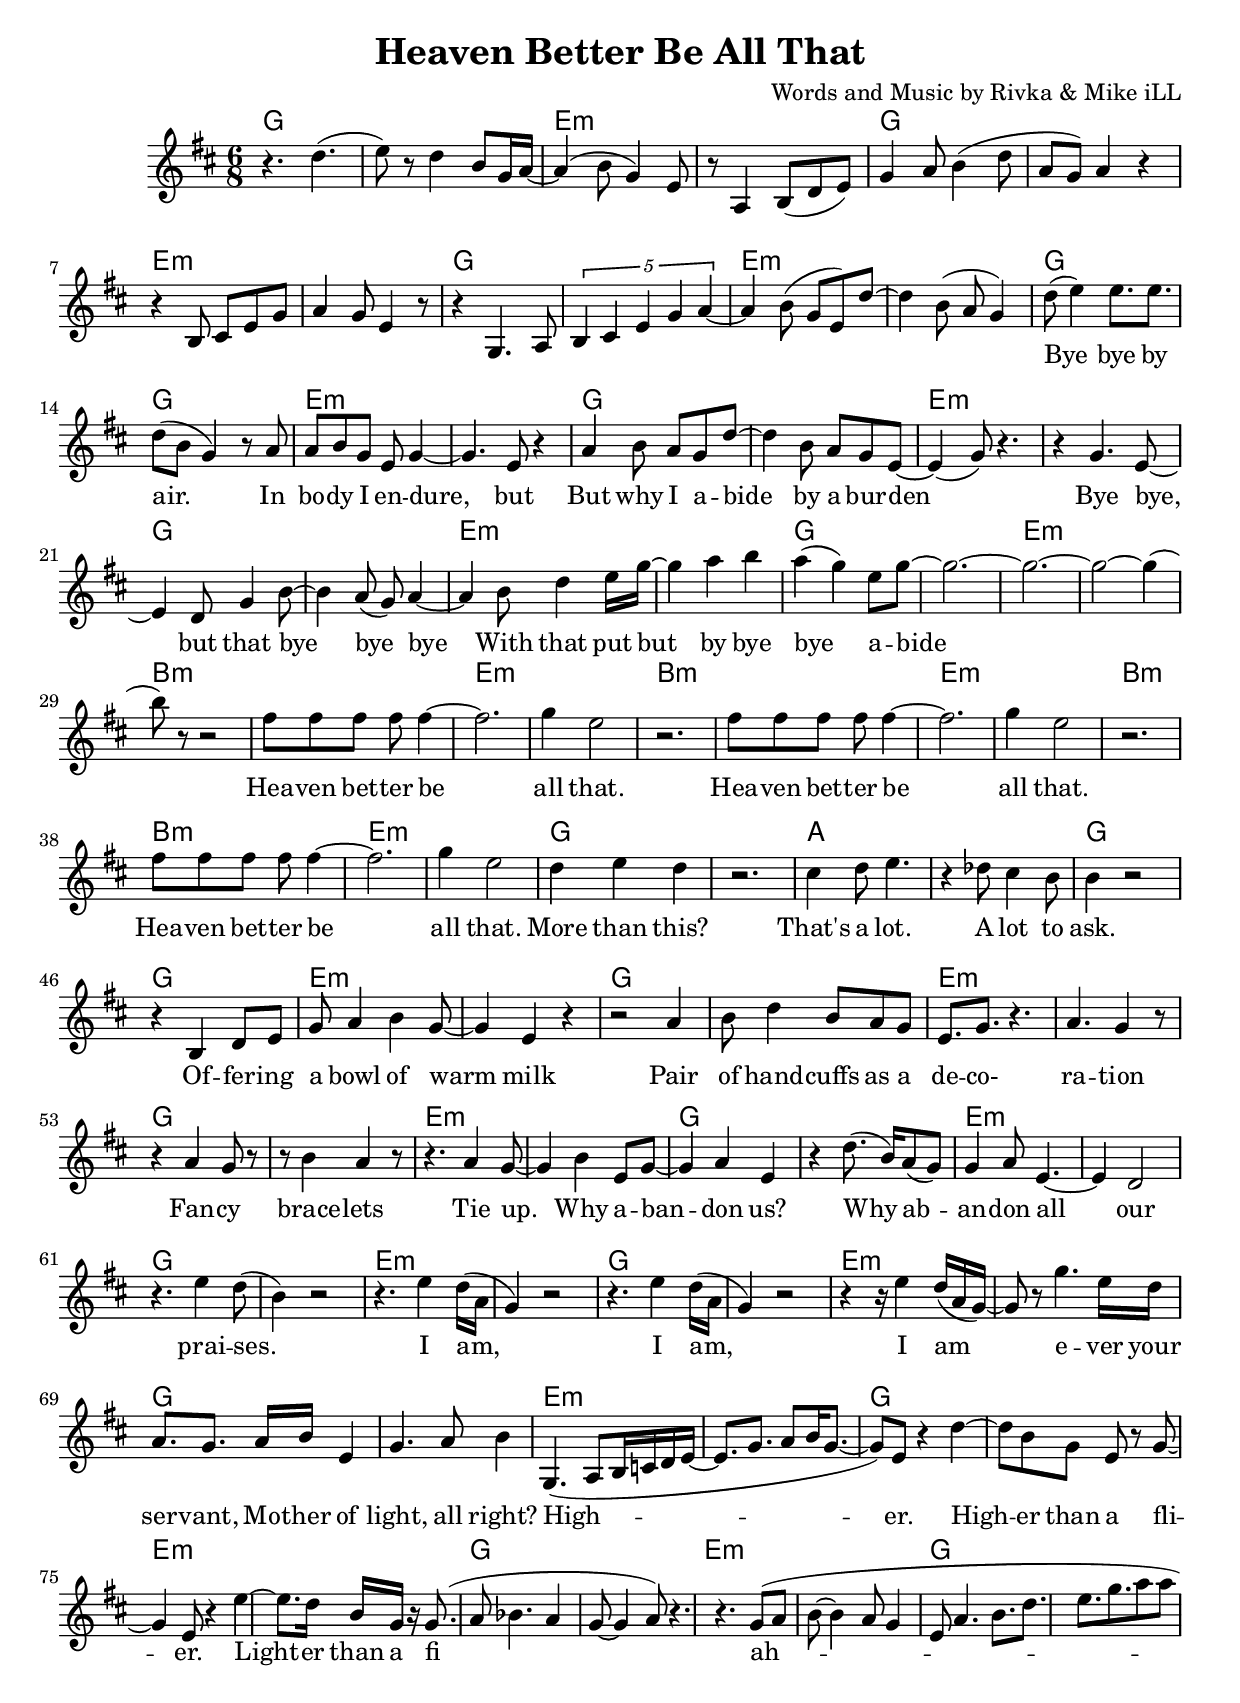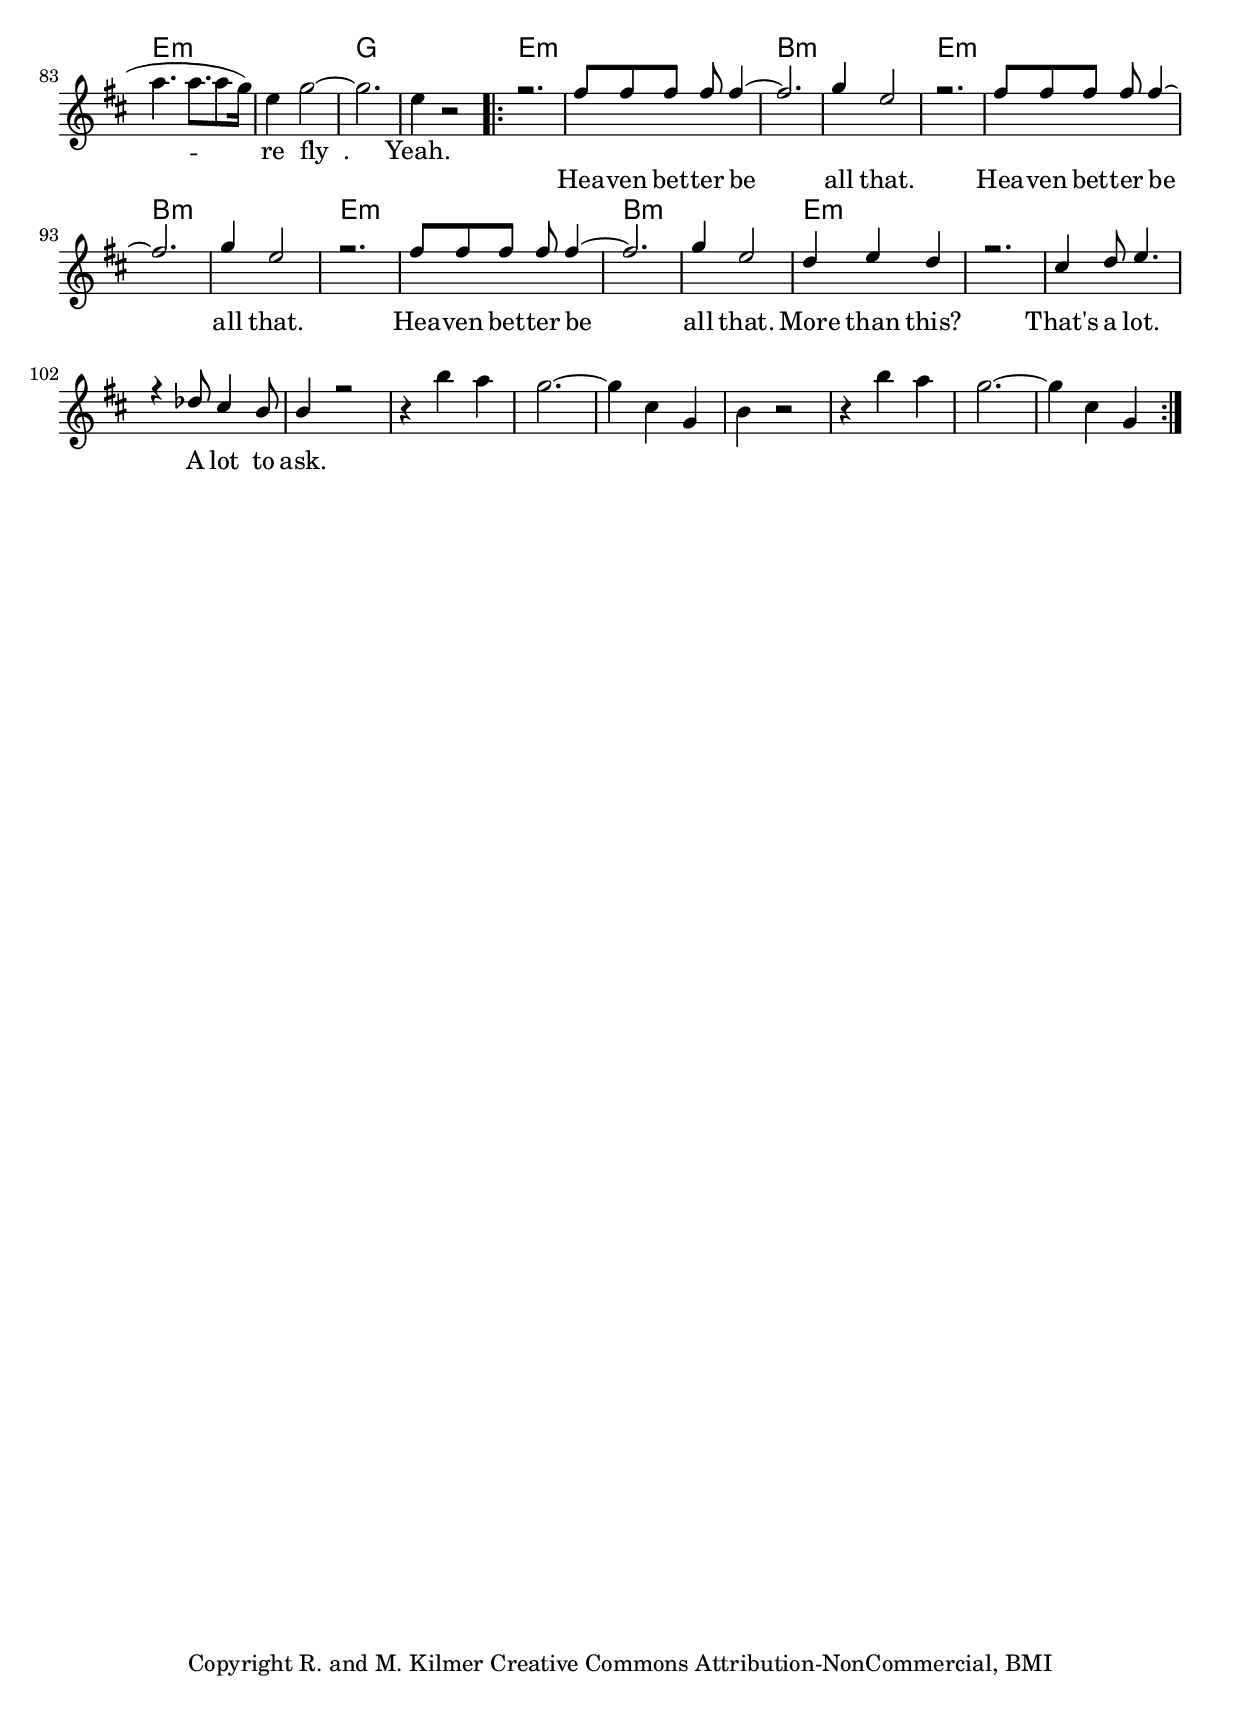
\version "2.18.2"

\header {
  title = "Heaven Better Be All That"
  composer = "Words and Music by Rivka & Mike iLL"
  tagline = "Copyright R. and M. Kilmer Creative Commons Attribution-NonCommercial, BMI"
}

\paper{ print-page-number = ##f bottom-margin = 0.5\in }

melody = \relative c'' {
  \clef treble
  \key d \major
  \time 6/8 
  r4. d( | e8) r d4 b8 g16 a~ | a4( b8 g4) e8 | r8 a,4 b8( d e) |
  g4 a8 b4( d8 | a g) a4 r | r b,8 cis e g | a4 g8 e4 r8 |
  r4 g,4. a8 | \tuplet 5/3 { b4 cis e g a~ } | a4 b8( g e) d'~ |
  d4 b8( a g4 ) |
  
  \new Voice = "verseOne" {
  	d'8( e4) e8. e | d8( b g4) r8 a | % bye bye by air. In
  	a b g e g4~ | g4. e8 r4 | % In body i endure but
  	a4 b8 a g d'~ | d4 b8 a g e~ | e4( g8) r4. | r4 g4. e8~ | % But why I abide by a burden. Bye bye, 
	e4 d8 g4 b8~ | b4 a8( g) a4~ | % bye, but that bye bye bye
	a b8 d4 e16 g~ | g4 a b | a( g) e8 g8~ | g2.~ | % With that put but bye bye abide
	g~ | g2 ~g4( | % abide
	
	b8) r8 r2 | fis8 fis fis fis fis4~ | fis2. | g4 e2 | % Heaven better
	r2. | fis8 fis fis fis fis4~ | fis2. | g4 e2 |
	r2. | fis8 fis fis fis fis4~ | fis2. | g4 e2 |
	d4 e d | r2. | cis4 d8 e4. | r4 des8 cis4 b8 | % That's a lot ... a lot to
	b4 r2 |
	
	r4 b, d8 e | g a4 b4 g8~ | g4 e r |  % Offering a bowl of warm milk
	r2 a4 | b8 d4 b8 a g | e8. g r4. | a4. g4 r8 | % Pair of handcuffs as a decoration
	r4 a g8 r | r b4 a r8 |% Fancy bracelets
	r4. a4 g8~ | g4 b e,8 g~ | % Tie up. Why ab- 
	g4 a4 e | r d'8.( b16) a8( g) | g4 a8 e4.~ | e4 d2 | % andon us. Why abandon all our 
	r4. e'4 d8( | b4) r2 | % praises.

	r4. e4 d16( a | g4) r2 | r4. e'4 d16( a | g4) r2 | % I am, I am,
	r4 r16 e'4 d16( a g~) | g8 r g'4. e16 d |  % I am ever your 
	a8. g a16 b e,4 | g4. a8 b4 | % servant, Mother of light, a' right?
	g,4.( a8 b16 c d e~ | e8. g8. a8 b16 g8.~ | % High- 
	g8) e8 r4 d'~ | d8 b8 g e r g~ | % er. Higher than a fl-
	g4 e8 r4 e'~ | e8. d16 b g r g8.( a8 | % ier. Lighter than a fi-
	bes4. a4 g8~ | g4 a8) r4. | % __ 
	r4. g8( a b~ | b4 a8 g4 e8 | % __
	a4. b8. d | e8. g a8 a | % __
	a4. a8. a8 g16) | e4 g2~ | g2. | e4 r2 | % re fly. Yeah.
	% 
	% CHORUS
	% 
	% Fa la la la I I I I
	% Born by a tribe I like and love.
	% Bold trends I try, would not defy tradition
	% But let me be clear.
	% 
	% Her. Our. All our us combined right here.
	% Ever come what lie. Ah.
	% Holler holler. Hip hip.
	% Hell of hell of hip hip.
	% Halleluja hip hip.
	% Halleluja hip hip. What
	% 
	% Here ’n’ I a 
	% Yeah I I I I I a
	% Awh ah an
	% 
	% High, why I ever
	% Why I ever lie yeah
	% Hey it’s such a game we are playing. Yeah. Hey.
	% 
	% Hey hey hey hip hip by us say what by us say what said tru all of my yodel 
	% Hip hip my yodel goin’ up.
	% 
	% CHORUS
	% 
	% In that spot, that mind that got desire less
	% Be on that
	% Great land that feels
	% Better than heaven ever
	% Softly as a landing feather
	% Gently by a well adroit sweet nimble finger of sky
	%  
	% Rolling and a tum-ba-ling a-
	% Round about above a mother
	% Ready ever. Any weather.
	% Guided by complete surrender.
	% 
	% Man and woman, humankind we
	% All got deep and deeper into trouble
	% Mmm Build that build that Babel Tower up
	% 
	% Za ba bap za ba bap
	% Za ba bap ba ba ba bap
	% Ba ba bap ba ba bap ba ba bap
	% Ba ba ba bop bop bop bap ba bap
	% 
	% Higher higher higher higher 
	% Higher higher wow!
	% 
	% CHORUS
	% 
	% Got it in our blood, papa. Good, papa.
	% Ma was in the wood cut pile up up our
	% Though I understood what the thought was for
	% How ‘bout by lunch I forget it?
	% 
	% Every day I wake up
	% So far. What for?
	% But I lie awake a lot late ask not what for
	% Walking on a wide
	% One a wide foot-pounded ground network of trails
	% 
	% Every time we think that we’ve found some peace and some
	% Peace and some peace and security
	% Well buddy babe you can bet bet bet that the media.
	% Audio, video, billboard and radio
	% Grabbing ahold of my mind and my wallet
	% Benny after Benny and a
	% Billion and a billion and a
	% Zillion you would think that we’re buying
	% La la la la la life after life
	% 
	% CHORUS
	% Offering a bowl of warm milk
	% Pair of handcuffs as a decoration
	% Fancy bracelets
	% Tie up. Why abandon us.
	% Why abandon all our praises.
	% 
	% I am, I am, I am ever your servant, 
	% Mother of light, all right?
	% Higher. Higher than a flier.
	% Lighter than a fire– fly. Yeah.
	% 
	% CHORUS
	% 
	% Fa la la la I I I I
	% Born by a tribe I like and love.
	% Bold trends I try, would not defy tradition
	% But let me be clear.
	% 
	% Her. Our. All our us combined right here.
	% Ever come what lie. Ah.
	% Holler holler. Hip hip.
	% Hell of hell of hip hip.
	% Halleluja hip hip.
	% Halleluja hip hip. What
	% 
	% Here ’n’ I a 
	% Yeah I I I I I a
	% Awh ah an
	% 
	% High, why I ever
	% Why I ever lie yeah
	% Hey it’s such a game we are playing. Yeah. Hey.
	% 
	% Hey hey hey hip hip by us say what by us say what said tru all of my yodel 
	% Hip hip my yodel goin’ up.
	% 
	% CHORUS
	% 
	% In that spot, that mind that got desire less
	% Be on that
	% Great land that feels
	% Better than heaven ever
	% Softly as a landing feather
	% Gently by a well adroit sweet nimble finger of sky
	%  
	% Rolling and a tum-ba-ling a-
	% Round about above a mother
	% Ready ever. Any weather.
	% Guided by complete surrender.
	% 
	% Man and woman, humankind we
	% All got deep and deeper into trouble
	% Mmm Build that build that Babel Tower up
	% 
	% Za ba bap za ba bap
	% Za ba bap ba ba ba bap
	% Ba ba bap ba ba bap ba ba bap
	% Ba ba ba bop bop bop bap ba bap
	% 
	% Higher higher higher higher 
	% Higher higher wow!
	% 
	% CHORUS
	% 
	% Got it in our blood, papa. Good, papa.
	% Ma was in the wood cut pile up up far
	% Though I understood what the thought was for
	% How ‘bout by lunch I forget it?
	% 
	% Every day I wake up
	% So far. What for?
	% But I lie awake a lot late ask not what for
	% Walking on a wide
	% One a wide foot-pounded ground network of trails
	% 
	% Every time we think that we’ve found some peace and some
	% Peace and some peace and security
	% Well buddy babe you can bet bet bet that the media.
	% Audio, video, billboard and radio
	% Grabbing ahold of my mind and my wallet
	% Benny after Benny and a
	% Billion and a billion and a
	% Zillion you would think that we’re buying
	% La la la la la life after life
	% 
	% CHORUS

  }
  
   #(ly:expect-warning "cannot end volta") 
   \repeat volta 3 {
   \new Voice = "chorus" {
     \voiceOne
     r2. | fis8 fis fis fis fis4~ | fis2. | g4 e2 | % Heaven better
			r2. | fis8 fis fis fis fis4~ | fis2. | g4 e2 |
			r2. | fis8 fis fis fis fis4~ | fis2. | g4 e2 |
			d4 e d | r2. | cis4 d8 e4. | r4 des8 cis4 b8 | % That's a lot ... a lot to
			b4 r2 |
		}
		r4 b' a | g2.~ | g4 cis, g | % ask.
		b4 r2 | r4 b' a | g2.~ | g4 cis, g | 
 }
 \alternative {
   \new Voice = "verse" {
    	
		
   }
   \context Voice = "verse" {
     	
   		}
   \context Voice = "verse" {
     	
		\set Score.repeatCommands = #'(end-repeat)
   		}
	}
}

chorus_text =  \lyricmode {
	Hea -- ven bet -- ter be all that.
	Hea -- ven bet -- ter be all that.
	Hea -- ven bet -- ter be all that.
	More than this? That's a lot. A lot to ask.
}

firstVerse_text = \lyricmode {
 Bye bye by air. In bo -- dy I en -- dure, but
 But why I a -- bide by a bur -- den
 Bye bye, but that bye bye bye
 With that put but by bye bye a -- bide
 Hea -- ven bet -- ter be all that.
 Hea -- ven bet -- ter be all that.
 Hea -- ven bet -- ter be all that.
 More than this? That's a lot. A lot to ask.
 
 Of -- fer -- ing a bowl of warm milk
 Pair of hand -- cuffs as a de -- co- ra -- tion
 Fan -- cy brace -- lets
 Tie up. Why a -- ban -- don us?
 Why ab -- an -- don all our prai -- ses.
 
 I am, I am, I am e -- ver your ser -- vant, 
 Mo -- ther of light, all right?
 High -- er. High -- er than a fli -- er.
 Light -- er than a fi__ ah -- re  fly__. Yeah.
}
 
moreVerse_text = \lyricmode { 
  
  
 Fa la la la I I I I
 Born by a tribe I like and love.
 Bold trends I try, would not defy tra -- di -- tion
 But let me be clear.
 
 Her. Our. All our us com -- bined right here.
 E -- ver come what lie. Ah.
 Hol -- ler hol -- ler. Hip hip.
 Hell of hell of hip hip.
 Hal -- le -- lu -- ja hip hip.
 Hal -- le -- lu -- ja hip hip. What
 
 Here ’n’ I a 
 Yeah I I I I I a
 Awh ah an
 
 High, why I ever
 Why I ever lie yeah
 Hey it’s such a game we are play -- ing. Yeah. Hey.
 
 Hey hey hey hip hip by us say what by us say what said tru all of my yo -- del 
 Hip hip my yo -- del goin’ up.
 

 
 In that spot, that mind that got de -- sire less
 Be on that
 Great land that feels
 Bet -- ter than hea -- ven e -- ver
 Soft -- ly as a land -- ing fea -- ther
 Gent -- ly by a well ad -- roit sweet nim -- ble fin -- ger of sky
  
 Rol -- ling and a tum- ba- ling a --
 round a -- bout a -- bove a mo -- ther
 Rea -- dy e -- ver. A -- ny wea -- ther.
 Guided by complete surrender.
 
 Man and wo -- man, hum -- an -- kind we
 All got deep and deep -- er in -- to trou -- ble
 Mmm Build that build that Ba -- bel Tower up
 
 Za ba bap za ba bap
 Za ba bap ba ba ba bap
 Ba ba bap ba ba bap ba ba bap
 Ba ba ba bop bop bop bap ba bap
 
 High -- er high -- er high -- er high -- er 
 High -- er high -- er wow!
 

 
 Got it in our blood, papa. Good, papa.
 Ma was in the wood cut pile up up far
 Thought I un -- der -- stood what the thought was for
 How ‘bout by lunch I for -- get it?
 
 Eve -- ry day I wake up
 So far. What for?
 But I lie a -- wake a lot late ask not what for
 Walk -- ing on a wide
 One a wide foot-pound -- ed ground net -- work of trails
 
 Eve -- ry time we think that we’ve found some peace and some
 Peace and some peace and se -- cu -- ri -- ty
 Well bud -- dy babe you can bet bet bet that the me -- di -- a.
 Au -- di -- o, vi -- de -- o, bill -- board and ra -- di -- o
 Grab -- bing a -- hold of my mind and my wal -- let
 Ben -- ny af -- ter Ben -- ny and a
 Bil -- lion and a bil -- lion and a
 Zil -- lion you would think that we’re buy -- ing
 La la la la la life af -- ter life

}


harmonies = \chordmode {
	g2. | g | e:min | e:min | g | g | e:min | e:min |
	g | g | e:min | e:min | g | g | e:min | e:min |
	g | g | e:min | e:min | g | g | e:min | e:min |
	g | g | e:min | e:min |
	
	b2.:min | b:min | e:min | e:min |
	b2.:min | b:min | e:min | e:min |
	b2.:min | b:min | e:min | e:min |
	
	g | g | a | a |
	g | g | e:min | e:min 
	
	g2. | g | e:min | e:min | g | g | e:min | e:min |
	g | g | e:min | e:min | g | g | e:min | e:min |
	g | g | e:min | e:min | g | g | e:min | e:min |
	g | g | e:min | e:min | g | g | e:min | e:min |
	g | g | e:min | e:min | g | g | e:min | e:min |
	
	
	b2.:min | b:min | e:min | e:min |
	b2.:min | b:min | e:min | e:min |
	b2.:min | b:min | e:min | e:min |
}

\score {
  <<
    \new ChordNames {
      \set chordChanges = ##t
      \harmonies
    }
  	\new Voice = "voice" { \melody  }
  	\new Lyrics \lyricsto "verseOne" \firstVerse_text
  	\new Lyrics \lyricsto "chorus" \chorus_text
  	\new Lyrics \lyricsto "verse" \moreVerse_text
  >>
  
  \layout { }
  \midi { }
}

%Additional Notes
\markup \fill-line {
\column {
" "
" "
" "
" "
" "
  }
}
